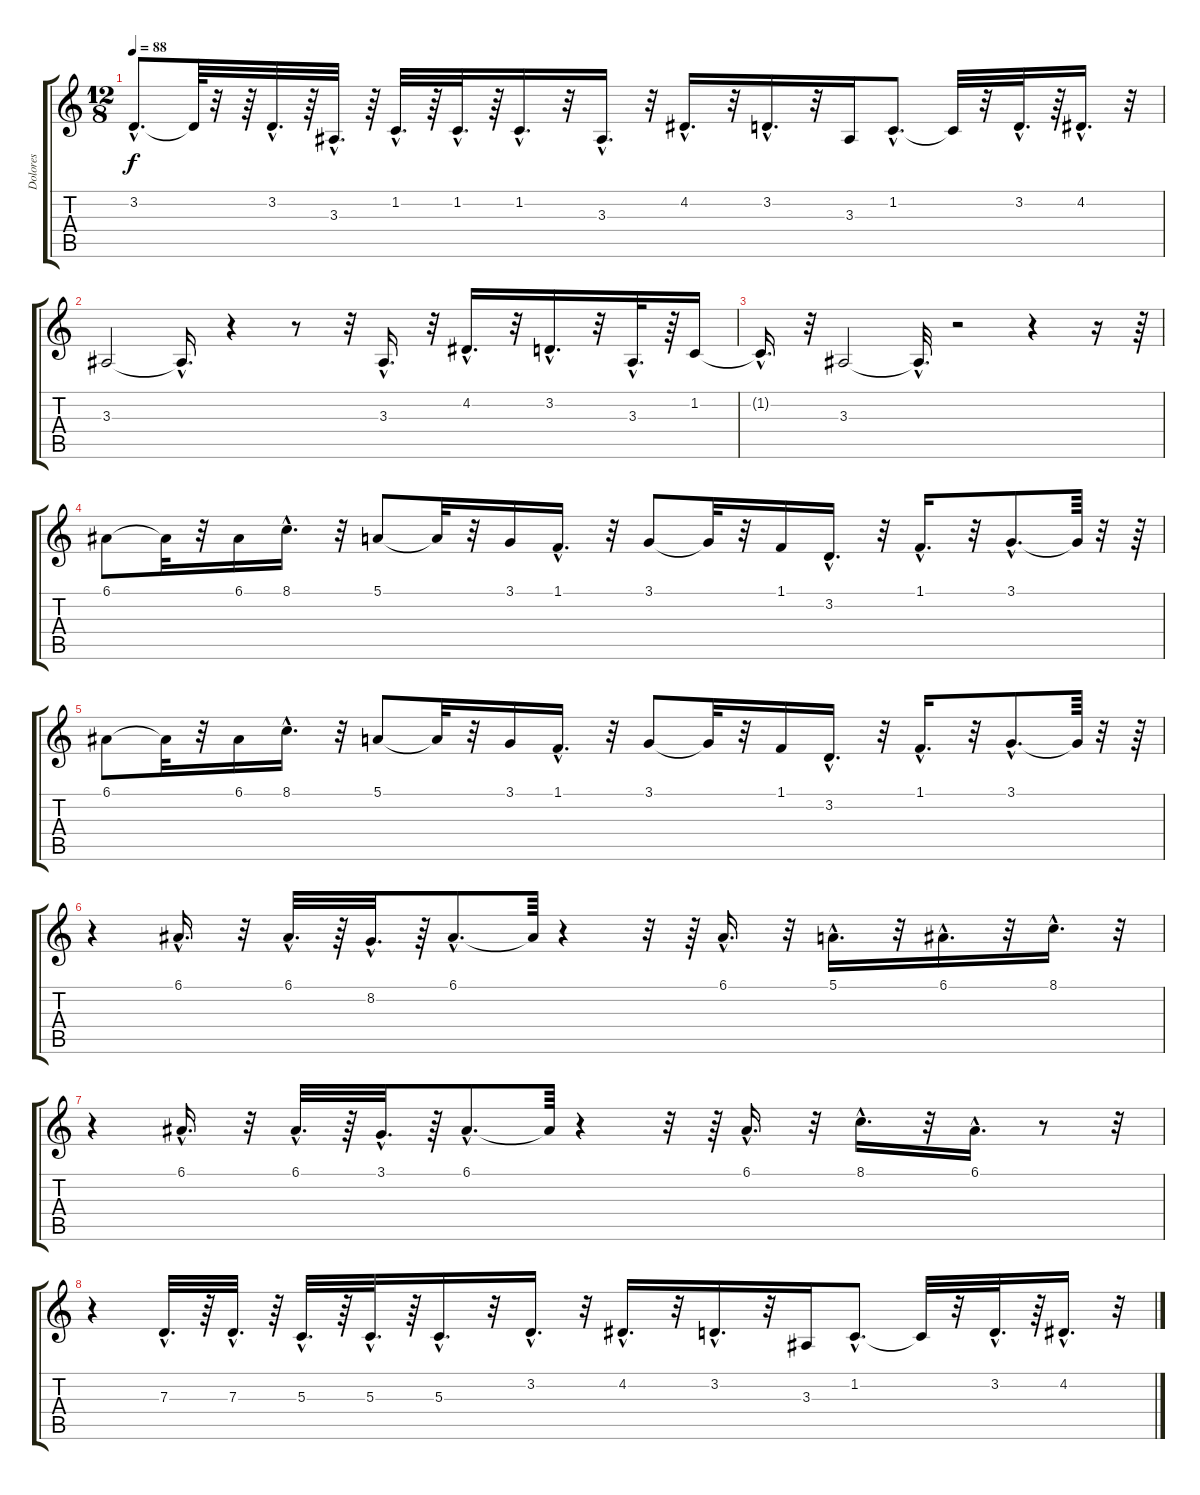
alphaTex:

\track ("Dolores" "Dolores") {instrument harmonica}
\staff {score tabs}
\tuning (E4 B3 G3 D3 A2 E2) {hide}
\ts (12 8)
\tempo 88
\clef g2
\ks c
3.2{hac}.8{d dy f} 3.2{t}.64 r.32 r.64 3.2{hac}.32{d} r.64 3.3{hac}.32{d} r.64 1.2{hac}.32{d} r.64 1.2{hac}.32{d} r.64 1.2{hac}.16{d} r.32 3.3{hac}.16{d} r.32 4.2{hac}.16{d} r.32 3.2{hac}.16{d} r.32 3.3.16 1.2{hac}.8{d} 1.2{t}.32 r.32 3.2{hac}.32{d} r.64 4.2{hac}.16{d} r.32 |
3.3.2 3.3{hac t}.16{d} r.4 r.8 r.32 3.3{hac}.16{d} r.32 4.2{hac}.16{d} r.32 3.2{hac}.16{d} r.32 3.3{hac}.32{d} r.64 1.2.16 |
1.2{hac t}.16{d} r.32 3.3.2 3.3{hac t}.32{d} r.2 r.4 r.16 r.64 |
6.1.8 6.1{t}.32 r.32 6.1.16 8.1{hac}.16{d} r.32 5.1.8 5.1{t}.32 r.32 3.1.16 1.1{hac}.16{d} r.32 3.1.8 3.1{t}.32 r.32 1.1.16 3.2{hac}.16{d} r.32 1.1{hac}.16{d} r.32 3.1{hac}.8{d} 3.1{t}.64 r.32 r.64 |
6.1.8 6.1{t}.32 r.32 6.1.16 8.1{hac}.16{d} r.32 5.1.8 5.1{t}.32 r.32 3.1.16 1.1{hac}.16{d} r.32 3.1.8 3.1{t}.32 r.32 1.1.16 3.2{hac}.16{d} r.32 1.1{hac}.16{d} r.32 3.1{hac}.8{d} 3.1{t}.64 r.32 r.64 |
r.4 6.1{hac}.16{d} r.32 6.1{hac}.32{d} r.64 8.2{hac}.32{d} r.64 6.1{hac}.8{d} 6.1{t}.64 r.4 r.32 r.64 6.1{hac}.16{d} r.32 5.1{hac}.16{d} r.32 6.1{hac}.16{d} r.32 8.1{hac}.16{d} r.32 |
r.4 6.1{hac}.16{d} r.32 6.1{hac}.32{d} r.64 3.1{hac}.32{d} r.64 6.1{hac}.8{d} 6.1{t}.64 r.4 r.32 r.64 6.1{hac}.16{d} r.32 8.1{hac}.16{d} r.32 6.1{hac}.16{d} r.8 r.32 |
r.4 7.3{hac}.32{d} r.64 7.3{hac}.32{d} r.64 5.3{hac}.32{d} r.64 5.3{hac}.32{d} r.64 5.3{hac}.16{d} r.32 3.2{hac}.16{d} r.32 4.2{hac}.16{d} r.32 3.2{hac}.16{d} r.32 3.3.16 1.2{hac}.8{d} 1.2{t}.32 r.32 3.2{hac}.32{d} r.64 4.2{hac}.16{d} r.32
